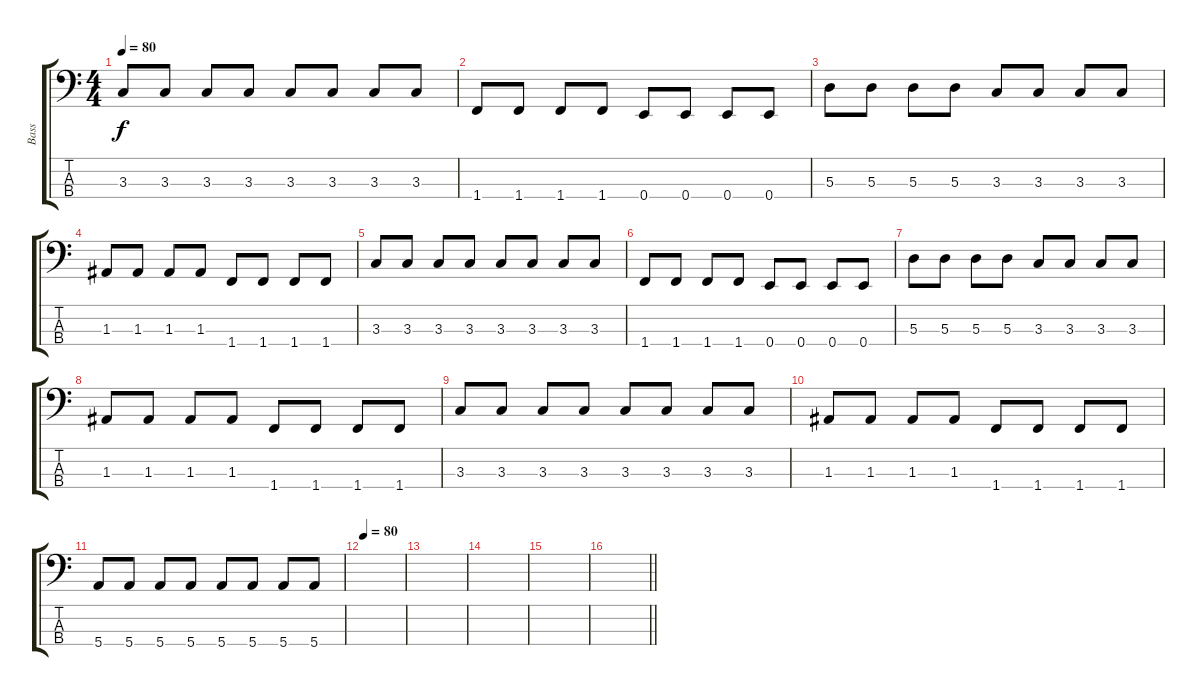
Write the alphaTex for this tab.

\track ("Bass" "Bass") {instrument electricbassfinger}
\staff {score tabs}
\tuning (G2 D2 A1 E1) {hide}
\ts (4 4)
\tempo 80
\clef f4
\ks c
3.3.8{dy f} 3.3.8 3.3.8 3.3.8 3.3.8 3.3.8 3.3.8 3.3.8 |
1.4.8 1.4.8 1.4.8 1.4.8 0.4.8 0.4.8 0.4.8 0.4.8 |
5.3.8 5.3.8 5.3.8 5.3.8 3.3.8 3.3.8 3.3.8 3.3.8 |
1.3.8 1.3.8 1.3.8 1.3.8 1.4.8 1.4.8 1.4.8 1.4.8 |
3.3.8 3.3.8 3.3.8 3.3.8 3.3.8 3.3.8 3.3.8 3.3.8 |
1.4.8 1.4.8 1.4.8 1.4.8 0.4.8 0.4.8 0.4.8 0.4.8 |
5.3.8 5.3.8 5.3.8 5.3.8 3.3.8 3.3.8 3.3.8 3.3.8 |
1.3.8 1.3.8 1.3.8 1.3.8 1.4.8 1.4.8 1.4.8 1.4.8 |
3.3.8 3.3.8 3.3.8 3.3.8 3.3.8 3.3.8 3.3.8 3.3.8 |
1.3.8 1.3.8 1.3.8 1.3.8 1.4.8 1.4.8 1.4.8 1.4.8 |
5.4.8 5.4.8 5.4.8 5.4.8 5.4.8 5.4.8 5.4.8 5.4.8 |
\tempo 80
|
|
|
|
\barLineRight lightlight
